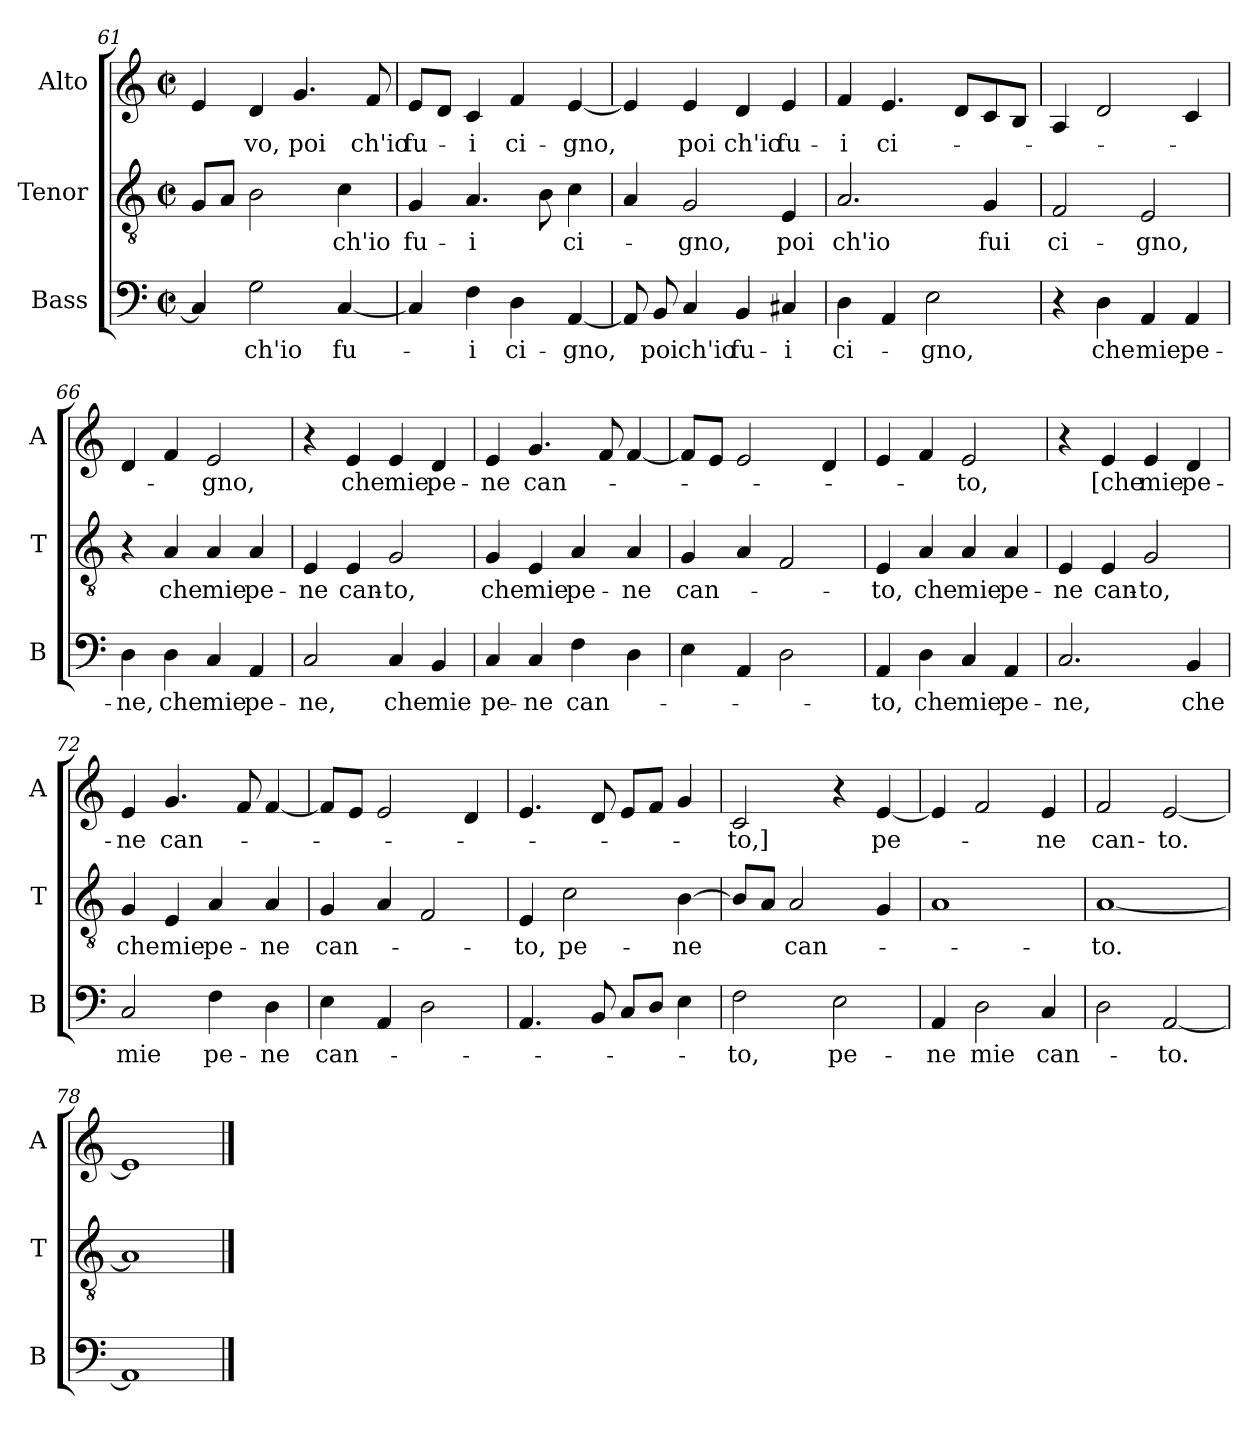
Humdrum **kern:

**kern	**text	**kern	**text	**kern	**text
*part3	*part3	*part2	*part2	*part1	*part1
*staff3	*staff3	*staff2	*staff2	*staff1	*staff1
*I"Bass	*	*I"Tenor	*	*I"Alto	*
*I'B	*	*I'T	*	*I'A	*
*clefF4	*	*clefGv2	*	*clefG2	*
*k[]	*	*k[]	*	*k[]	*
*C:	*	*C:	*	*C:	*
*M2/2	*	*M2/2	*	*M2/2	*
*met(c|)	*	*met(c|)	*	*met(c|)	*
=61	=61	=61	=61	=61	=61
4C/]	.	8G/L	.	4e/	.
.	.	8A/J	.	.	.
!	!LO:LY:b	!	!	!	!LO:LY:b
2G\	ch'io	2B\	.	4d/	-vo,
!	!	!	!	!	!LO:LY:b
.	.	.	.	4.g/	poi
!	!LO:LY:b	!	!LO:LY:b	!	!
[4C/	fu-	4c\	ch'io	.	.
!	!	!	!	!	!LO:LY:b
.	.	.	.	8f/	ch'io
=62	=62	=62	=62	=62	=62
!	!	!	!LO:LY:b	!	!LO:LY:b
4C/]	.	4G/	fu-	8e/L	fu-
.	.	.	.	8d/J	.
!	!LO:LY:b	!	!LO:LY:b	!	!LO:LY:b
4F\	-i	4.A/	-i	4c/	-i
!	!LO:LY:b	!	!	!	!LO:LY:b
4D\	ci-	.	.	4f/	ci-
.	.	8B\	.	.	.
!	!LO:LY:b	!	!LO:LY:b	!	!LO:LY:b
[4AA/	-gno,	4c\	ci-	[4e/	-gno,
!!LO:LB:g=z
=63	=63	=63	=63	=63	=63
8AA/]	.	4A/	.	4e/]	.
!	!LO:LY:b	!	!	!	!
8BB/	poi	.	.	.	.
!	!LO:LY:b	!	!LO:LY:b	!	!LO:LY:b
4C/	ch'io	2G/	-gno,	4e/	poi
!	!LO:LY:b	!	!	!	!LO:LY:b
4BB/	fu-	.	.	4d/	ch'io
!	!LO:LY:b	!	!LO:LY:b	!	!LO:LY:b
4C#X/	-i	4E/	poi	4e/	fu-
=64	=64	=64	=64	=64	=64
!	!LO:LY:b	!	!LO:LY:b	!	!LO:LY:b
4D\	ci-	2.A/	ch'io	4f/	-i
!	!	!	!	!	!LO:LY:b
4AA/	.	.	.	4.e/	ci-
!	!LO:LY:b	!	!	!	!
2E\	-gno,	.	.	.	.
.	.	.	.	8d/L	.
!	!	!	!LO:LY:b	!	!
.	.	4G/	fui	8c/	.
.	.	.	.	8B/J	.
=65	=65	=65	=65	=65	=65
!	!	!	!LO:LY:b	!	!
4r	.	2F/	ci-	4A/	.
!	!LO:LY:b	!	!	!	!
4D\	che	.	.	2d/	.
!	!LO:LY:b	!	!LO:LY:b	!	!
4AA/	mie	2E/	-gno,	.	.
!	!LO:LY:b	!	!	!	!
4AA/	pe-	.	.	4c/	.
=66	=66	=66	=66	=66	=66
!	!LO:LY:b	!	!	!	!
4D\	-ne,	4r	.	4d/	.
!	!LO:LY:b	!	!LO:LY:b	!	!
4D\	che	4A/	che	4f/	.
!	!LO:LY:b	!	!LO:LY:b	!	!LO:LY:b
4C/	mie	4A/	mie	2e/	-gno,
!	!LO:LY:b	!	!LO:LY:b	!	!
4AA/	pe-	4A/	pe-	.	.
=67	=67	=67	=67	=67	=67
!	!LO:LY:b	!	!LO:LY:b	!	!
2C/	-ne,	4E/	-ne	4r	.
!	!	!	!LO:LY:b	!	!LO:LY:b
.	.	4E/	can-	4e/	che
!	!LO:LY:b	!	!LO:LY:b	!	!LO:LY:b
4C/	che	2G/	-to,	4e/	mie
!	!LO:LY:b	!	!	!	!LO:LY:b
4BB/	mie	.	.	4d/	pe-
!!LO:LB:g=z
=68	=68	=68	=68	=68	=68
!	!LO:LY:b	!	!LO:LY:b	!	!LO:LY:b
4C/	pe-	4G/	che	4e/	-ne
!	!LO:LY:b	!	!LO:LY:b	!	!LO:LY:b
4C/	-ne	4E/	mie	4.g/	can-
!	!LO:LY:b	!	!LO:LY:b	!	!
4F\	can-	4A/	pe-	.	.
.	.	.	.	8f/	.
!	!	!	!LO:LY:b	!	!
4D\	.	4A/	-ne	[4f/	.
=69	=69	=69	=69	=69	=69
!	!	!	!LO:LY:b	!	!
4E\	.	4G/	can-	8f/L]	.
.	.	.	.	8e/J	.
4AA/	.	4A/	.	2e/	.
2D\	.	2F/	.	.	.
.	.	.	.	4d/	.
=70	=70	=70	=70	=70	=70
!	!LO:LY:b	!	!LO:LY:b	!	!
4AA/	-to,	4E/	-to,	4e/	.
!	!LO:LY:b	!	!LO:LY:b	!	!
4D\	che	4A/	che	4f/	.
!	!LO:LY:b	!	!LO:LY:b	!	!LO:LY:b
4C/	mie	4A/	mie	2e/	-to,
!	!LO:LY:b	!	!LO:LY:b	!	!
4AA/	pe-	4A/	pe-	.	.
=71	=71	=71	=71	=71	=71
!	!LO:LY:b	!	!LO:LY:b	!	!
2.C/	-ne,	4E/	-ne	4r	.
!	!	!	!LO:LY:b	!	!LO:LY:b
.	.	4E/	can-	4e/	[che
!	!	!	!LO:LY:b	!	!LO:LY:b
.	.	2G/	-to,	4e/	mie
!	!LO:LY:b	!	!	!	!LO:LY:b
4BB/	che	.	.	4d/	pe-
=72	=72	=72	=72	=72	=72
!	!LO:LY:b	!	!LO:LY:b	!	!LO:LY:b
2C/	mie	4G/	che	4e/	-ne
!	!	!	!LO:LY:b	!	!LO:LY:b
.	.	4E/	mie	4.g/	can-
!	!LO:LY:b	!	!LO:LY:b	!	!
4F\	pe-	4A/	pe-	.	.
.	.	.	.	8f/	.
!	!LO:LY:b	!	!LO:LY:b	!	!
4D\	-ne	4A/	-ne	[4f/	.
!!LO:LB:g=z
=73	=73	=73	=73	=73	=73
!	!LO:LY:b	!	!LO:LY:b	!	!
4E\	can-	4G/	can-	8f/L]	.
.	.	.	.	8e/J	.
4AA/	.	4A/	.	2e/	.
2D\	.	2F/	.	.	.
.	.	.	.	4d/	.
=74	=74	=74	=74	=74	=74
!	!	!	!LO:LY:b	!	!
4.AA/	.	4E/	-to,	4.e/	.
!	!	!	!LO:LY:b	!	!
.	.	2c\	pe-	.	.
8BB/	.	.	.	8d/	.
8C/L	.	.	.	8e/L	.
8D/J	.	.	.	8f/J	.
!	!	!	!LO:LY:b	!	!
4E\	.	[4B\	-ne	4g/	.
=75	=75	=75	=75	=75	=75
!	!LO:LY:b	!	!	!	!LO:LY:b
2F\	-to,	8B/L]	.	2c/	-to,]
.	.	8A/J	.	.	.
!	!	!	!LO:LY:b	!	!
.	.	2A/	can-	.	.
!	!LO:LY:b	!	!	!	!
2E\	pe-	.	.	4r	.
!	!	!	!	!	!LO:LY:b
.	.	4G/	.	[4e/	pe-
=76	=76	=76	=76	=76	=76
!	!LO:LY:b	!	!	!	!
4AA/	-ne	1A	.	4e/]	.
!	!LO:LY:b	!	!	!	!
2D\	mie	.	.	2f/	.
!	!LO:LY:b	!	!	!	!LO:LY:b
4C/	can-	.	.	4e/	-ne
=77	=77	=77	=77	=77	=77
!	!	!	!LO:LY:b	!	!LO:LY:b
2D\	.	[1A	-to.	2f/	can-
!	!LO:LY:b	!	!	!	!LO:LY:b
[2AA/	-to.	.	.	[2e/	-to.
=78	=78	=78	=78	=78	=78
1AA]	.	1A]	.	1e]	.
==	==	==	==	==	==
*-	*-	*-	*-	*-	*-
